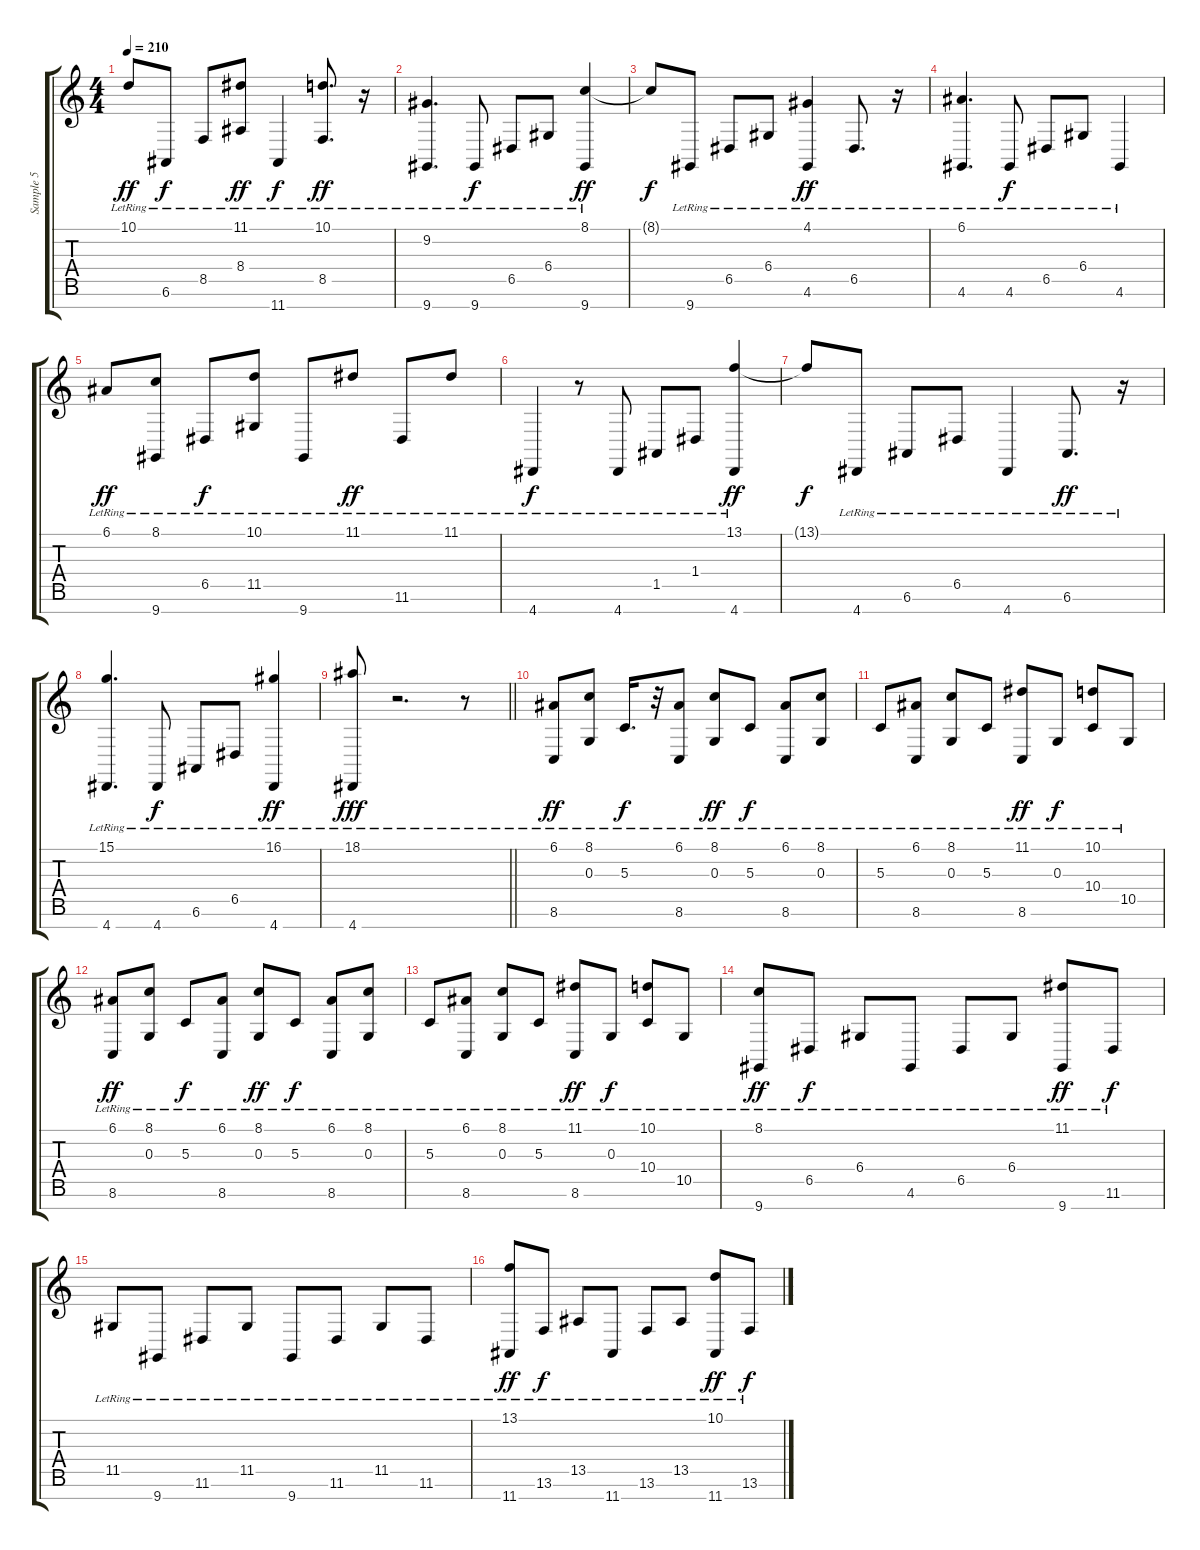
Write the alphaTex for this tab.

\track ("Sample 5" "Sample 5") {instrument electricgrandpiano}
\staff {score tabs}
\tuning (E4 B3 G3 D3 A2 E2 B1) {hide}
\ts (4 4)
\tempo 210
\clef g2
\ks c
10.1{lr}.8{dy ff} 6.6{lr}.8{dy f} 8.5{lr}.8 (11.1{lr} 8.4{lr}).8{dy ff} 11.7{lr}.4{dy f} (10.1{lr} 8.5{lr}).8{d dy ff} r.16 |
(9.2{lr} 9.7{lr}).4{d} 9.7{lr}.8{dy f} 6.5{lr}.8 6.4{lr}.8 (8.1{lr} 9.7{lr}).4{dy ff} |
8.1{t}.8{dy f} 9.7{lr}.8 6.5{lr}.8 6.4{lr}.8 (4.1{lr} 4.6{lr}).4{dy ff} 6.5{lr}.8{d} r.16 |
(6.1{lr} 4.6{lr}).4{d} 4.6{lr}.8{dy f} 6.5{lr}.8 6.4{lr}.8 4.6{lr}.4 |
6.1{lr}.8{dy ff} (8.1{lr} 9.7{lr}).8 6.5{lr}.8{dy f} (10.1{lr} 11.5{lr}).8 9.7{lr}.8 11.1{lr}.8{dy ff} 11.6{lr}.8 11.1{lr}.8 |
4.7{lr}.4{dy f} r.8 4.7{lr}.8 1.5{lr}.8 1.4{lr}.8 (13.1{lr} 4.7{lr}).4{dy ff} |
13.1{t}.8{dy f} 4.7{lr}.8 6.6{lr}.8 6.5{lr}.8 4.7{lr}.4 6.6{lr}.8{d dy ff} r.16 |
(15.1{lr} 4.7{lr}).4{d} 4.7{lr}.8{dy f} 6.6{lr}.8 6.5{lr}.8 (16.1{lr} 4.7{lr}).4{dy ff} |
\barLineRight lightlight
(18.1{lr} 4.7{lr}).8{dy fff} r.2{d} r.8 |
\section ("" " ")
(6.1{lr} 8.6{lr}).8{dy ff} (8.1{lr} 0.3{lr}).8 5.3{lr}.16{d dy f} r.32 (6.1{lr} 8.6{lr}).8 (8.1{lr} 0.3{lr}).8{dy ff} 5.3{lr}.8{dy f} (6.1{lr} 8.6{lr}).8 (8.1{lr} 0.3{lr}).8 |
5.3{lr}.8 (6.1{lr} 8.6{lr}).8 (8.1{lr} 0.3{lr}).8 5.3{lr}.8 (11.1{lr} 8.6{lr}).8{dy ff} 0.3{lr}.8{dy f} (10.1{lr} 10.4{lr}).8 10.5{lr}.8 |
(6.1{lr} 8.6{lr}).8{dy ff} (8.1{lr} 0.3{lr}).8 5.3{lr}.8{dy f} (6.1{lr} 8.6{lr}).8 (8.1{lr} 0.3{lr}).8{dy ff} 5.3{lr}.8{dy f} (6.1{lr} 8.6{lr}).8 (8.1{lr} 0.3{lr}).8 |
5.3{lr}.8 (6.1{lr} 8.6{lr}).8 (8.1{lr} 0.3{lr}).8 5.3{lr}.8 (11.1{lr} 8.6{lr}).8{dy ff} 0.3{lr}.8{dy f} (10.1{lr} 10.4{lr}).8 10.5{lr}.8 |
(8.1{lr} 9.7{lr}).8{dy ff} 6.5{lr}.8{dy f} 6.4{lr}.8 4.6{lr}.8 6.5{lr}.8 6.4{lr}.8 (11.1{lr} 9.7{lr}).8{dy ff} 11.6{lr}.8{dy f} |
11.5{lr}.8 9.7{lr}.8 11.6{lr}.8 11.5{lr}.8 9.7{lr}.8 11.6{lr}.8 11.5{lr}.8 11.6{lr}.8 |
(13.1{lr} 11.7{lr}).8{dy ff} 13.6{lr}.8{dy f} 13.5{lr}.8 11.7{lr}.8 13.6{lr}.8 13.5{lr}.8 (10.1{lr} 11.7{lr}).8{dy ff} 13.6{lr}.8{dy f}
